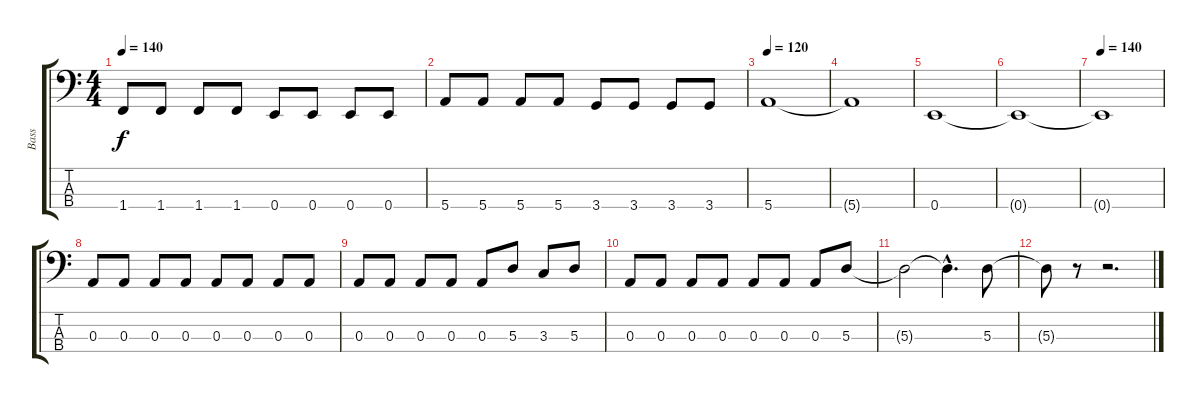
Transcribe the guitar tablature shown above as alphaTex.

\track ("Bass" "Bass") {instrument electricbassfinger}
\staff {score tabs}
\tuning (G2 D2 A1 E1) {hide}
\ts (4 4)
\tempo 140
\clef f4
\ks c
1.4.8{dy f} 1.4.8 1.4.8 1.4.8 0.4.8 0.4.8 0.4.8 0.4.8 |
5.4.8 5.4.8 5.4.8 5.4.8 3.4.8 3.4.8 3.4.8 3.4.8 |
\tempo 120
5.4.1 |
5.4{t}.1 |
0.4.1 |
0.4{t}.1 |
\tempo 140
0.4{t}.1 |
0.3.8 0.3.8 0.3.8 0.3.8 0.3.8 0.3.8 0.3.8 0.3.8 |
0.3.8 0.3.8 0.3.8 0.3.8 0.3.8 5.3.8 3.3.8 5.3.8 |
0.3.8 0.3.8 0.3.8 0.3.8 0.3.8 0.3.8 0.3.8 5.3.8 |
5.3{t}.2 5.3{hac t}.4{d} 5.3.8 |
5.3{t}.8 r.8 r.2{d}
